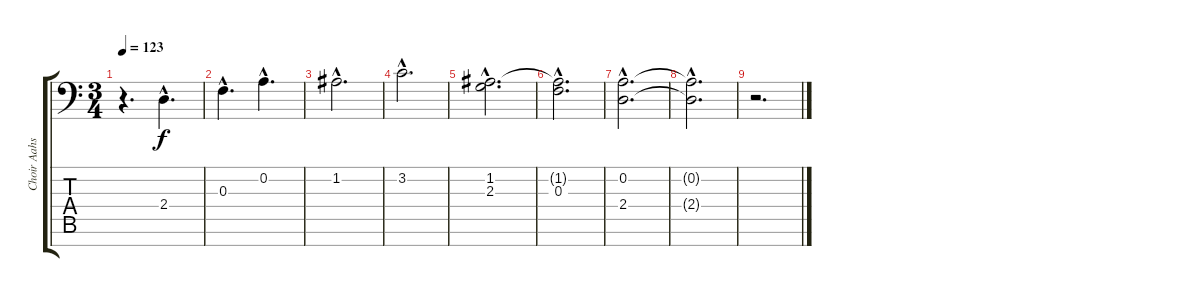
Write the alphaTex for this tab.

\track ("Choir Aahs" "Choir Aahs") {instrument choiraahs}
\staff {score tabs}
\tuning (D4 A3 F3 C3 G2 D2 A1) {hide}
\ts (3 4)
\tempo 123
\clef f4
\ks c
r.4{d dy f} 2.4{hac}.4{d} |
0.3{hac}.4{d} 0.2{hac}.4{d} |
1.2{hac}.2{d} |
3.2{hac}.2{d} |
(1.2{hac} 2.3{hac}).2{d} |
(1.2{hac t} 0.3{hac}).2{d} |
(0.2{hac} 2.4{hac}).2{d} |
(0.2{hac t} 2.4{hac t}).2{d} |
r.2{d}
